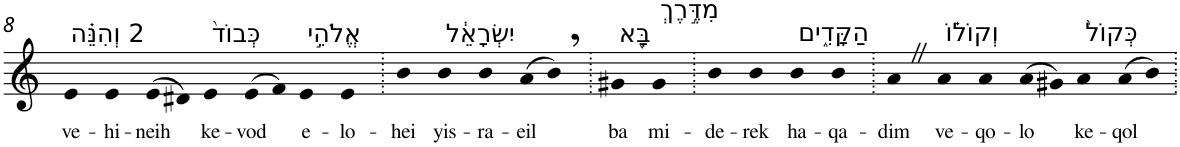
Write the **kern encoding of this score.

**kern	**text
*part1	*part1
*staff1	*staff1
*I"Piano	*
*I'Pno	*
!!LO:PB:g=z
*clefG2	*
*k[]	*
=8	=8
!LO:TX:a:t=2 וְהִנֵּ֗ה	!
!	!LO:LY:b
4e	ve-
!	!LO:LY:b
4e	-hi-
!	!LO:LY:b
(>8e	-neih
8d#X)	.
!LO:TX:a:t=כְּבוֹד֙	!
!	!LO:LY:b
4e	ke-
!	!LO:LY:b
(>8e	-vod
8f)	.
!LO:TX:a:t=אֱלֹהֵ֣י	!
!	!LO:LY:b
4e	e-
!	!LO:LY:b
4e	-lo-
=9.	=9.
!	!LO:LY:b
4b	-hei
!LO:TX:a:t=יִשְׂרָאֵ֔ל	!
!	!LO:LY:b
4b	yis-
!	!LO:LY:b
4b	-ra-
!	!LO:LY:b
(>8a	-eil
8b,)	.
=10.	=10.
!LO:TX:a:t=בָּ֖א	!
!	!LO:LY:b
4g#X	ba
!LO:TX:a:t=מִדֶּ֣רֶךְ	!
!	!LO:LY:b
4g#	mi-
=11.	=11.
!	!LO:LY:b
4b	-de-
!	!LO:LY:b
4b	-rek
!LO:TX:a:t=הַקָּדִ֑ים	!
!	!LO:LY:b
4b	ha-
!	!LO:LY:b
4b	-qa-
=12.	=12.
!	!LO:LY:b
4aZ	-dim
!LO:TX:a:t=וְקוֹל֗וֹ	!
!	!LO:LY:b
4a	ve-
!	!LO:LY:b
4a	-qo-
!	!LO:LY:b
(>8a	-lo
8g#X)	.
!LO:TX:a:t=כְּקוֹל֙	!
!	!LO:LY:b
4a	ke-
!	!LO:LY:b
(>8a	-qol
8b)	.
=.	=.
*-	*-
